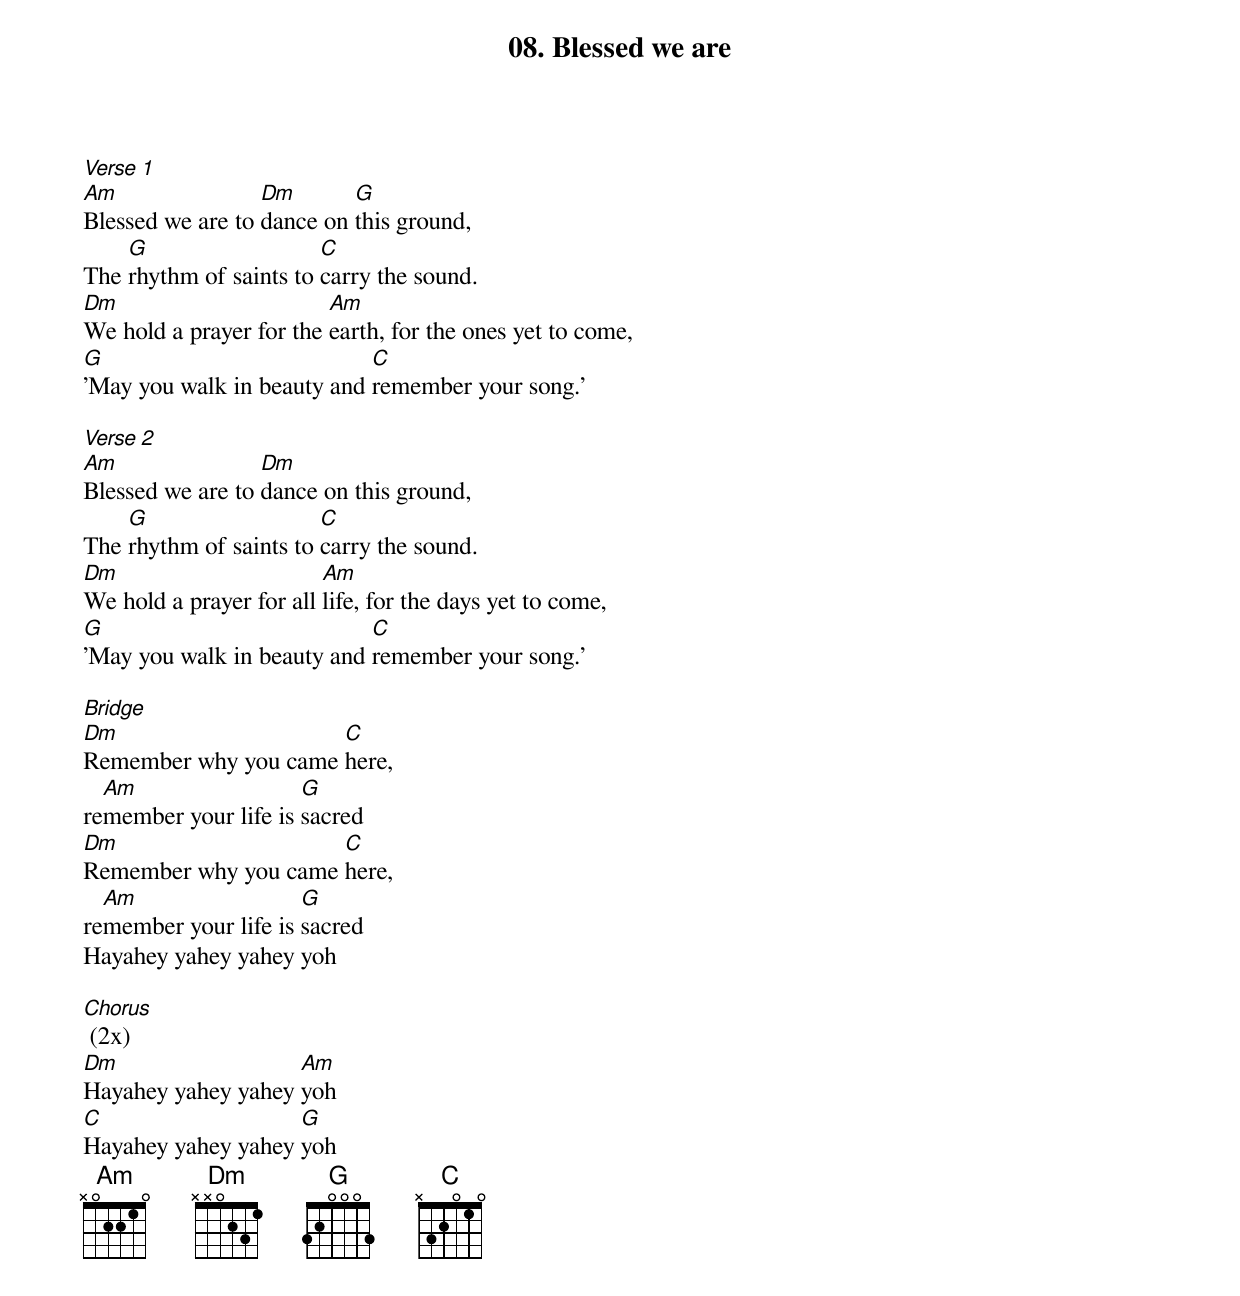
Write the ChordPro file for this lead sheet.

{title: 08. Blessed we are}
[Verse 1]
[Am]Blessed we are to [Dm]dance on [G]this ground,
The [G]rhythm of saints to [C]carry the sound.
[Dm]We hold a prayer for the [Am]earth, for the ones yet to come,
[G]'May you walk in beauty and [C]remember your song.'

[Verse 2]
[Am]Blessed we are to [Dm]dance on this ground,
The [G]rhythm of saints to [C]carry the sound.
[Dm]We hold a prayer for all [Am]life, for the days yet to come,
[G]'May you walk in beauty and [C]remember your song.'

[Bridge]
[Dm]Remember why you came [C]here,
re[Am]member your life is [G]sacred
[Dm]Remember why you came [C]here,
re[Am]member your life is [G]sacred
Hayahey yahey yahey yoh

[Chorus] (2x)
[Dm]Hayahey yahey yahey [Am]yoh
[C]Hayahey yahey yahey [G]yoh
